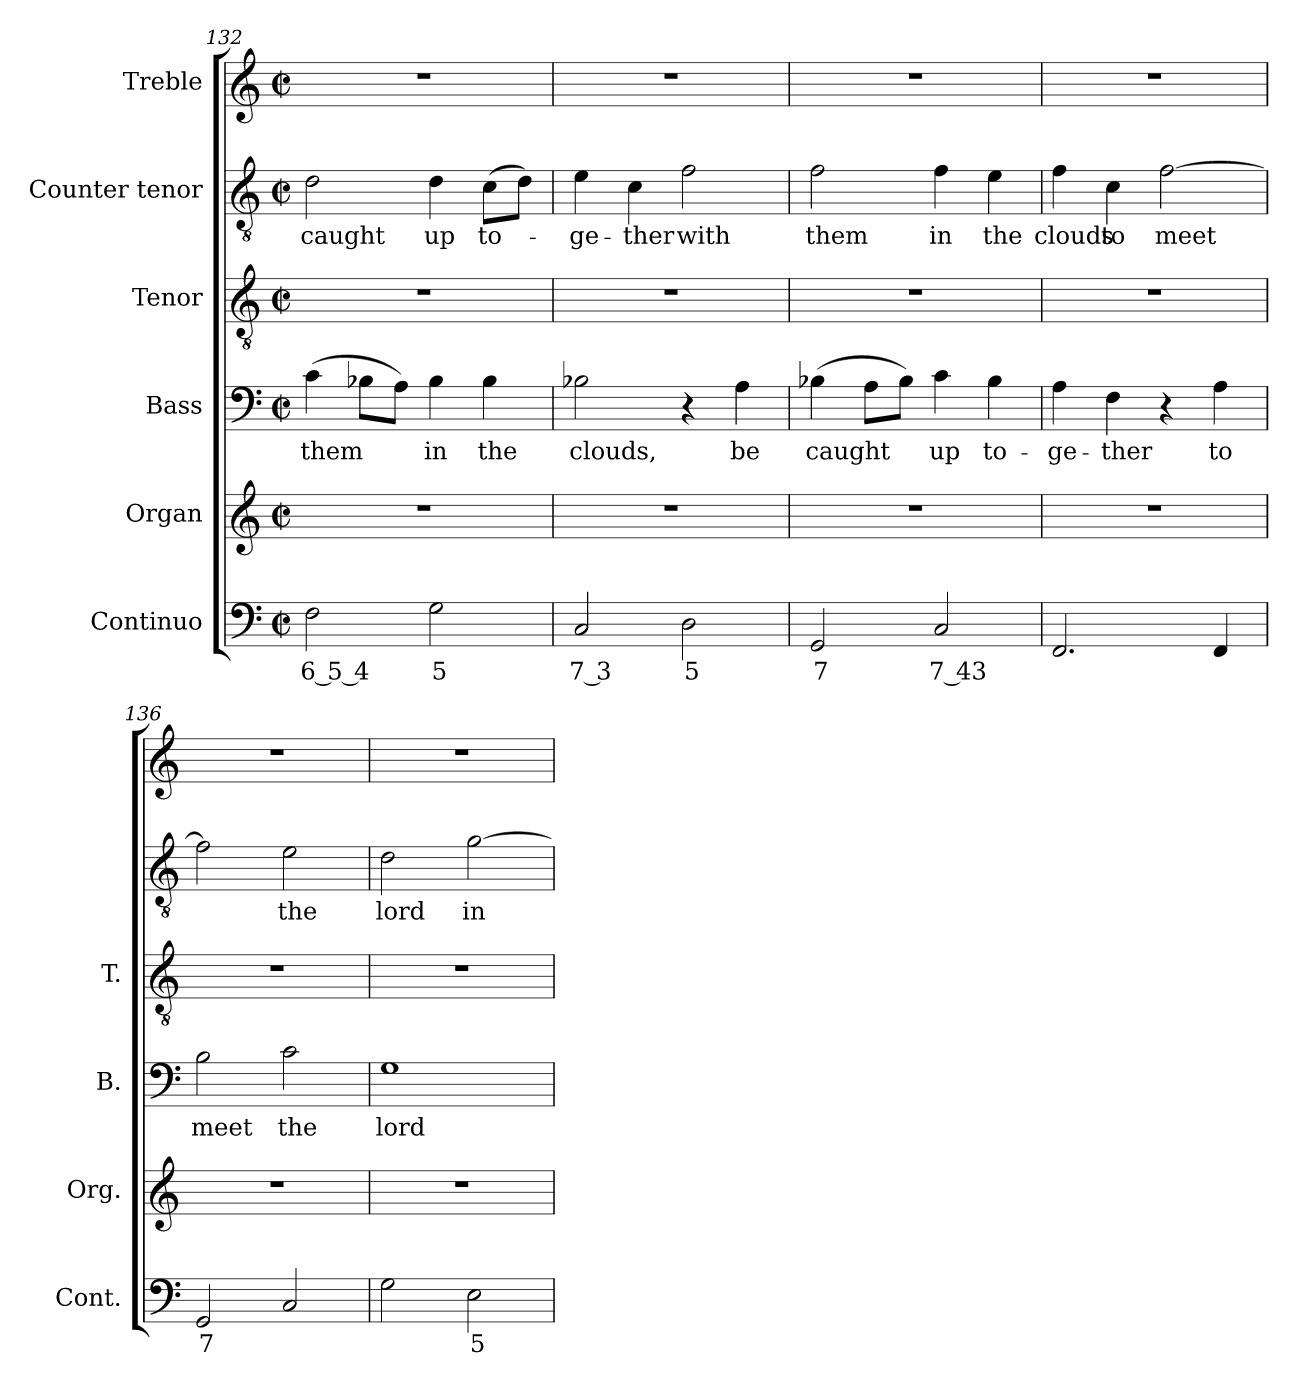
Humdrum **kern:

**kern	**text	**kern	**kern	**text	**kern	**kern	**text	**kern
*part6	*part6	*part5	*part4	*part4	*part3	*part2	*part2	*part1
*staff6	*staff6	*staff5	*staff4	*staff4	*staff3	*staff2	*staff2	*staff1
*I"Continuo	*	*I"Organ	*I"Bass	*	*I"Tenor	*I"Counter tenor	*	*I"Treble
*I'Cont.	*	*I'Org.	*I'B.	*	*I'T.	*	*	*
*clefF4	*	*clefG2	*clefF4	*	*clefGv2	*clefGv2	*	*clefG2
*	*	*	*	*	*ITrd7c12	*ITrd7c12	*	*
*k[]	*	*k[]	*k[]	*	*k[]	*k[]	*	*k[]
*C:	*	*C:	*C:	*	*C:	*C:	*	*C:
*M2/2	*	*M2/2	*M2/2	*	*M2/2	*M2/2	*	*M2/2
*met(c|)	*	*met(c|)	*met(c|)	*	*met(c|)	*met(c|)	*	*met(c|)
=132	=132	=132	=132	=132	=132	=132	=132	=132
!	!LO:LY:b:color=#000000	!	!	!	!	!	!	!
!	!	!	!	!LO:LY:b:color=#000000	!	!	!	!
!	!	!	!	!	!	!	!LO:LY:b:color=#000000	!
2Fi\	6 5 4	1r	(4ci\	them	1r	2Di\	caught	1r
.	.	.	8B-Xi\L	.	.	.	.	.
.	.	.	8Ai\J)	.	.	.	.	.
!	!LO:LY:b:color=#000000	!	!	!	!	!	!	!
!	!	!	!	!LO:LY:b:color=#000000	!	!	!	!
!	!	!	!	!	!	!	!LO:LY:b:color=#000000	!
2Gi\	5	.	4B-i\	in	.	4Di\	up	.
!	!	!	!	!LO:LY:b:color=#000000	!	!	!	!
!	!	!	!	!	!	!	!LO:LY:b:color=#000000	!
.	.	.	4B-i\	the	.	(8Ci\L	to-	.
.	.	.	.	.	.	8Di\J)	.	.
=133	=133	=133	=133	=133	=133	=133	=133	=133
!	!LO:LY:b:color=#000000	!	!	!	!	!	!	!
!	!	!	!	!LO:LY:b:color=#000000	!	!	!	!
!	!	!	!	!	!	!	!LO:LY:b:color=#000000	!
2Ci/	7 3	1r	2B-Xi\	clouds,	1r	4Ei\	-ge-	1r
!	!	!	!	!	!	!	!LO:LY:b:color=#000000	!
.	.	.	.	.	.	4Ci\	-ther	.
!	!LO:LY:b:color=#000000	!	!	!	!	!	!	!
!	!	!	!	!	!	!	!LO:LY:b:color=#000000	!
2Di\	5	.	4r	.	.	2Fi\	with	.
!	!	!	!	!LO:LY:b:color=#000000	!	!	!	!
.	.	.	4Ai\	be	.	.	.	.
=134	=134	=134	=134	=134	=134	=134	=134	=134
!	!LO:LY:b:color=#000000	!	!	!	!	!	!	!
!	!	!	!	!LO:LY:b:color=#000000	!	!	!	!
!	!	!	!	!	!	!	!LO:LY:b:color=#000000	!
2GGi/	7	1r	(4B-Xi\	caught	1r	2Fi\	them	1r
.	.	.	8Ai\L	.	.	.	.	.
.	.	.	8B-i\J)	.	.	.	.	.
!	!LO:LY:b:color=#000000	!	!	!	!	!	!	!
!	!	!	!	!LO:LY:b:color=#000000	!	!	!	!
!	!	!	!	!	!	!	!LO:LY:b:color=#000000	!
2Ci/	7 43	.	4ci\	up	.	4Fi\	in	.
!	!	!	!	!LO:LY:b:color=#000000	!	!	!	!
!	!	!	!	!	!	!	!LO:LY:b:color=#000000	!
.	.	.	4B-i\	to-	.	4Ei\	the	.
=135	=135	=135	=135	=135	=135	=135	=135	=135
!	!	!	!	!LO:LY:b:color=#000000	!	!	!	!
!	!	!	!	!	!	!	!LO:LY:b:color=#000000	!
2.FFi/	.	1r	4Ai\	-ge-	1r	4Fi\	clouds	1r
!	!	!	!	!LO:LY:b:color=#000000	!	!	!	!
!	!	!	!	!	!	!	!LO:LY:b:color=#000000	!
.	.	.	4Fi\	-ther	.	4Ci\	to	.
!	!	!	!	!	!	!	!LO:LY:b:color=#000000	!
.	.	.	4r	.	.	[2Fi\	meet	.
!	!	!	!	!LO:LY:b:color=#000000	!	!	!	!
4FFi/	.	.	4Ai\	to	.	.	.	.
=136	=136	=136	=136	=136	=136	=136	=136	=136
!	!LO:LY:b:color=#000000	!	!	!	!	!	!	!
!	!	!	!	!LO:LY:b:color=#000000	!	!	!	!
2GGi/	7	1r	2Bi\	meet	1r	2Fi\]	.	1r
!	!	!	!	!LO:LY:b:color=#000000	!	!	!	!
!	!	!	!	!	!	!	!LO:LY:b:color=#000000	!
2Ci/	.	.	2ci\	the	.	2Ei\	the	.
=137	=137	=137	=137	=137	=137	=137	=137	=137
!	!	!	!	!LO:LY:b:color=#000000	!	!	!	!
!	!	!	!	!	!	!	!LO:LY:b:color=#000000	!
2Gi\	.	1r	1Gi	lord	1r	2Di\	lord	1r
!	!LO:LY:b:color=#000000	!	!	!	!	!	!	!
!	!	!	!	!	!	!	!LO:LY:b:color=#000000	!
2Ei\	5	.	.	.	.	[2Gi\	in	.
=	=	=	=	=	=	=	=	=
*-	*-	*-	*-	*-	*-	*-	*-	*-
